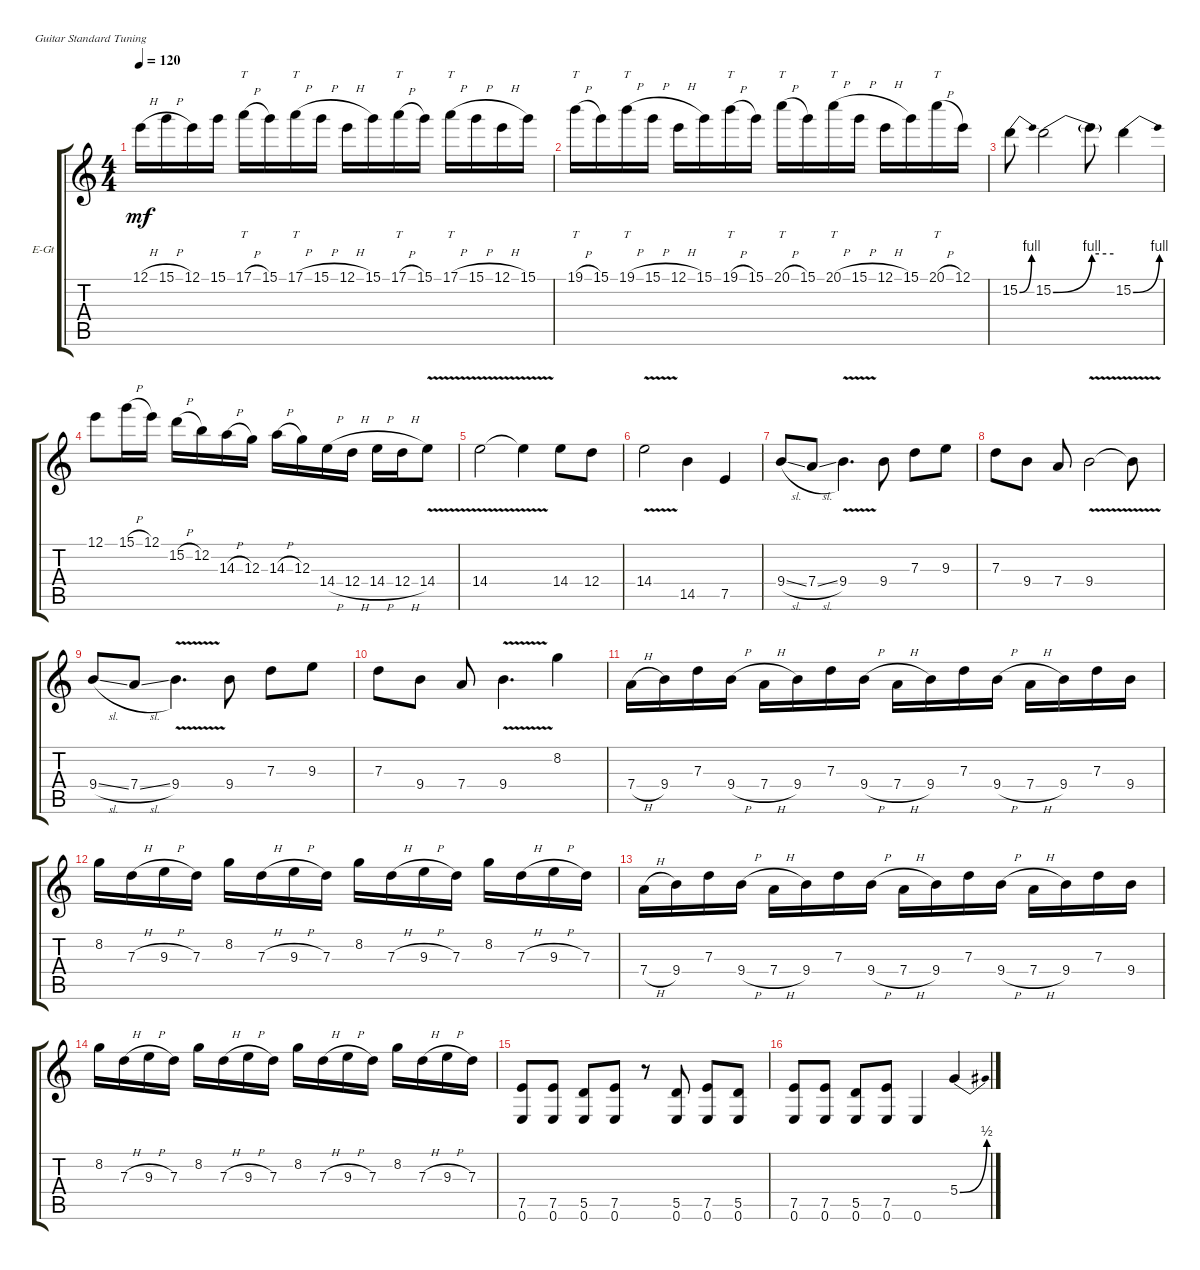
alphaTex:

\bracketExtendMode groupsimilarinstruments
\firstSystemTrackNameOrientation horizontal
\otherSystemsTrackNameOrientation horizontal
\track ("Electric Guitar (Drive)" "E-Gt") {instrument overdrivenguitar}
\staff {score tabs}
\tuning (E4 B3 G3 D3 A2 E2)
\ts (4 4)
\tempo 120
\clef g2
\ks c
12.1{h}.16{dy mf} 15.1{h}.16 12.1.16 15.1.16 17.1{h}.16{tt} 15.1.16 17.1{h}.16{tt} 15.1{h}.16 12.1{h}.16 15.1.16 17.1{h}.16{tt} 15.1.16 17.1{h}.16{tt} 15.1{h}.16 12.1{h}.16 15.1.16 |
19.1{h}.16{tt} 15.1.16 19.1{h}.16{tt} 15.1{h}.16 12.1{h}.16 15.1.16 19.1{h}.16{tt} 15.1.16 20.1{h}.16{tt} 15.1.16 20.1{h}.16{tt} 15.1{h}.16 12.1{h}.16 15.1.16 20.1{h}.16{tt} 12.1.16 |
15.2{be (bend 0 0 60 4)}.8 15.2{be (bend 0 0 60 4)}.2 15.2{be (hold 0 4 60 4) t}.8 15.2{be (bend 0 0 60 4)}.4 |
12.1.8 15.1{h}.16 12.1.16 15.2{h}.16 12.2.16 14.3{h}.16 12.3.16 14.3{h}.16 12.3.16 14.4{h}.16 12.4{h}.16 14.4{h}.16 12.4{h}.16 14.4{v}.8 |
14.4{v}.2 14.4{v t}.4 14.4.8 12.4.8 |
14.4{v}.2 14.5.4 7.5.4 |
9.4{sl}.8 7.4{sl}.8 9.4{v}.4{d} 9.4.8 7.3.8 9.3.8 |
7.3.8 9.4.8 7.4.8 9.4{v}.2 9.4{v t}.8 |
9.4{sl}.8 7.4{sl}.8 9.4{v}.4{d} 9.4.8 7.3.8 9.3.8 |
7.3.8 9.4.8 7.4.8 9.4{v}.4{d} 8.2.4 |
7.4{h}.16 9.4.16 7.3.16 9.4{h}.16 7.4{h}.16 9.4.16 7.3.16 9.4{h}.16 7.4{h}.16 9.4.16 7.3.16 9.4{h}.16 7.4{h}.16 9.4.16 7.3.16 9.4.16 |
8.2.16 7.3{h}.16 9.3{h}.16 7.3.16 8.2.16 7.3{h}.16 9.3{h}.16 7.3.16 8.2.16 7.3{h}.16 9.3{h}.16 7.3.16 8.2.16 7.3{h}.16 9.3{h}.16 7.3.16 |
7.4{h}.16 9.4.16 7.3.16 9.4{h}.16 7.4{h}.16 9.4.16 7.3.16 9.4{h}.16 7.4{h}.16 9.4.16 7.3.16 9.4{h}.16 7.4{h}.16 9.4.16 7.3.16 9.4.16 |
8.2.16 7.3{h}.16 9.3{h}.16 7.3.16 8.2.16 7.3{h}.16 9.3{h}.16 7.3.16 8.2.16 7.3{h}.16 9.3{h}.16 7.3.16 8.2.16 7.3{h}.16 9.3{h}.16 7.3.16 |
(7.5 0.6).8 (7.5 0.6).8 (5.5 0.6).8 (7.5 0.6).8 r.8 (5.5 0.6).8 (7.5 0.6).8 (5.5 0.6).8 |
(7.5 0.6).8 (7.5 0.6).8 (5.5 0.6).8 (7.5 0.6).8 0.6.4 5.4{be (bend 0 0 60 2)}.4
